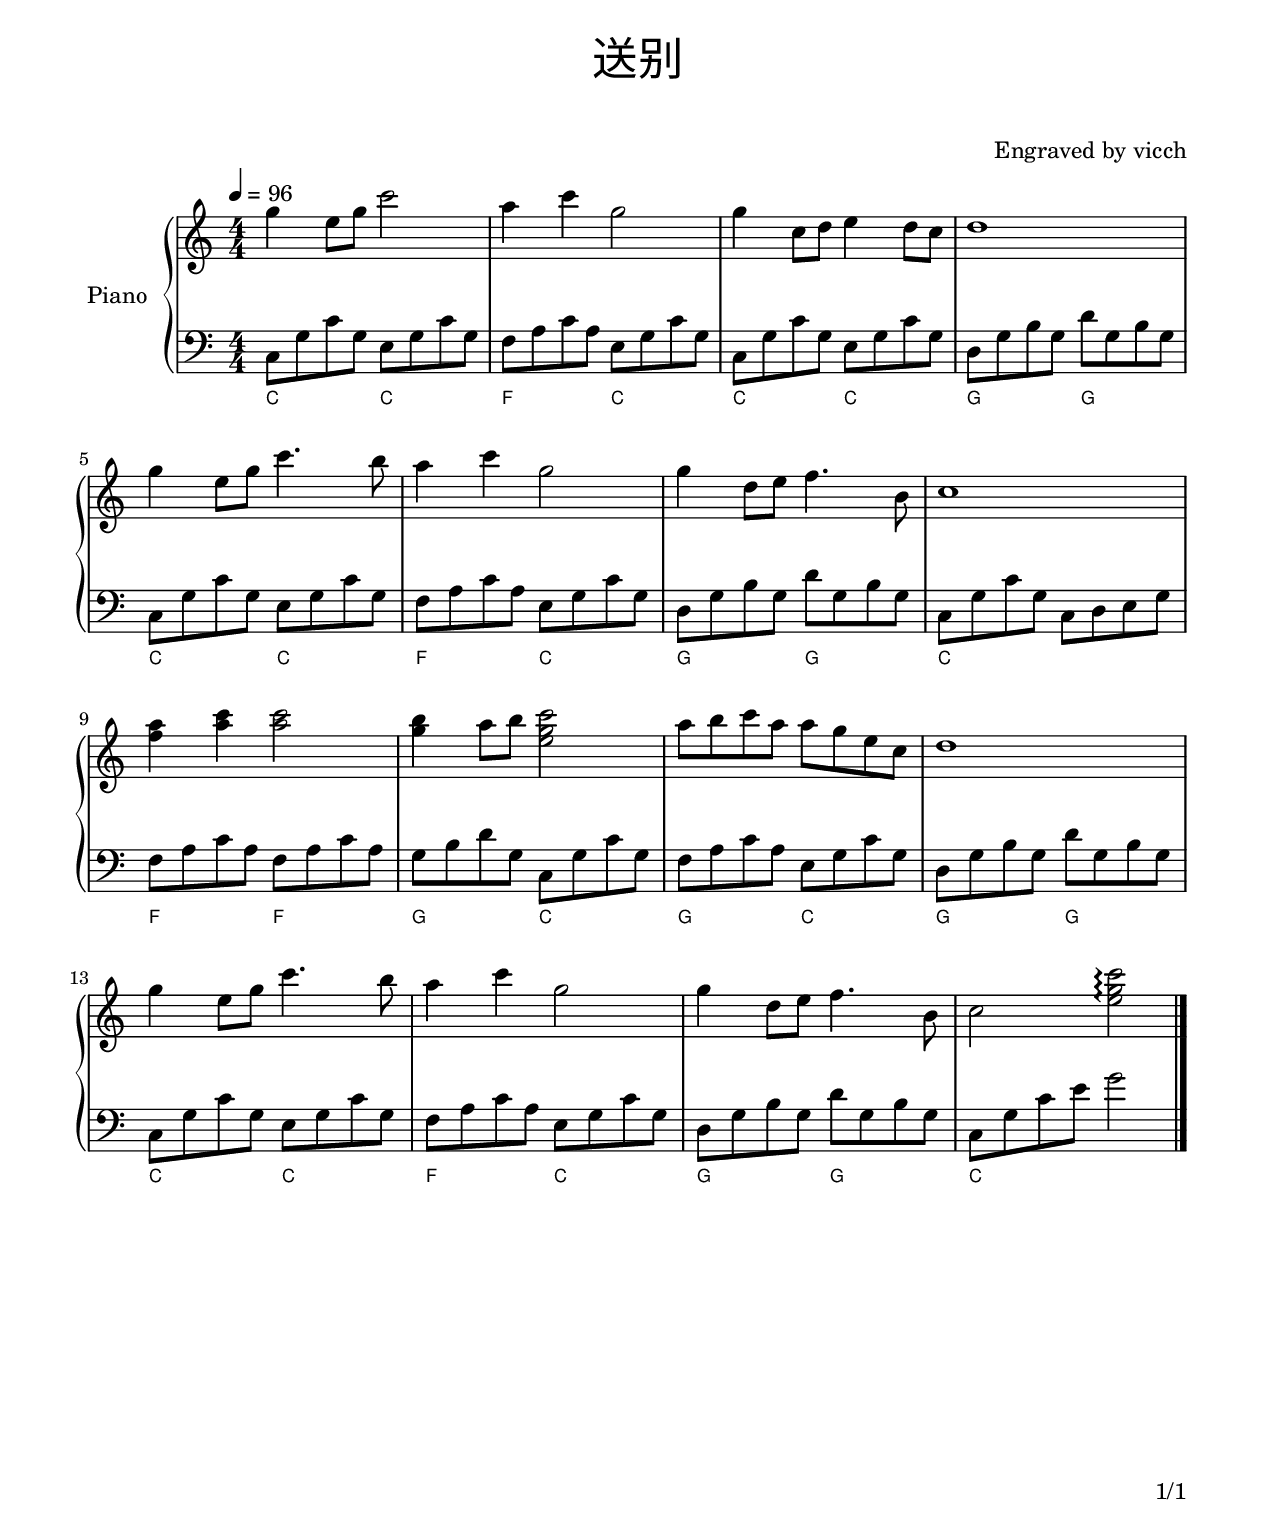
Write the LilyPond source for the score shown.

\version "2.24.3"

#(define title      "送别")
#(define title-font "FangSong")
#(define sequence   "EveryonePiano 519")
#(define total-page 1)

\include "../base.ly"

\markup \vspace #1.5

Ci   = { c8  g8 c'8 g8 }
Cii  = { e8  g8 c'8 g8 }
Fi   = { f8  a8 c'8 a8 }
Gi   = { d8  g8 b8  g8 }
Gii  = { d'8 g8 b8  g8 }
Giii = { g8  b8 d'8 g8 }

\score {
  \new PianoStaff \with {
    instrumentName = "Piano"
  } <<
    \new Staff {
      \tempo 4 = 96
      \clef treble
      \key c \major
      \time 4/4
      
      g''4 e''8 g''8 c'''2       | a''4 c'''4 g''2 | g''4 c''8 d''8 e''4 d''8 c''8 | d''1 | \break
      g''4 e''8 g''8 c'''4. b''8 | a''4 c'''4 g''2 | g''4 d''8 e''8 f''4.     b'8  | c''1 | \break
      
      <<f''4 a''4>> <<a''4 c'''4>> <<a''2 c'''2>> | <<g''4 b''4>> a''8 b''8 <e'' g'' c'''>2 | a''8 b''8 c'''8 a''8 a''8 g''8 e''8 c''8 | d''1 | \break
      
      g''4 e''8 g''8 c'''4. b''8 | a''4 c'''4 g''2 | g''4 d''8 e''8 f''4.     b'8  | c''2 <e'' g'' c'''>2\arpeggio | \bar "|."
    }
    \new Staff {
      \clef bass
      \key c \major
      \time 4/4
      
      \Ci \Cii | \Fi \Cii | \Ci \Cii | \Gi \Gii        |
      \Ci \Cii | \Fi \Cii | \Gi \Gii | \Ci c8 d8 e8 g8 |
      
      \Fi \Fi | \Giii \Ci | \Fi \Cii | \Gi \Gii |
      
      \Ci \Cii | \Fi \Cii | \Gi \Gii | c8 g8 c'8 e'8 g'2 |
    }
    \chords {
      
      c2 c2 | f2 c2 | c2 c2 | g2 g2 |
      c2 c2 | f2 c2 | g2 g2 | c2 r2 |
      
      f2 f2 | g2 c2 | g2 c2 | g2 g2 |
      
      c2 c2 | f2 c2 | g2 g2 | c1    |
    }
  >>
  \layout {}
  \midi {
    \context {
      \ChordNames
      \remove "Note_performer"
    }
  }
}